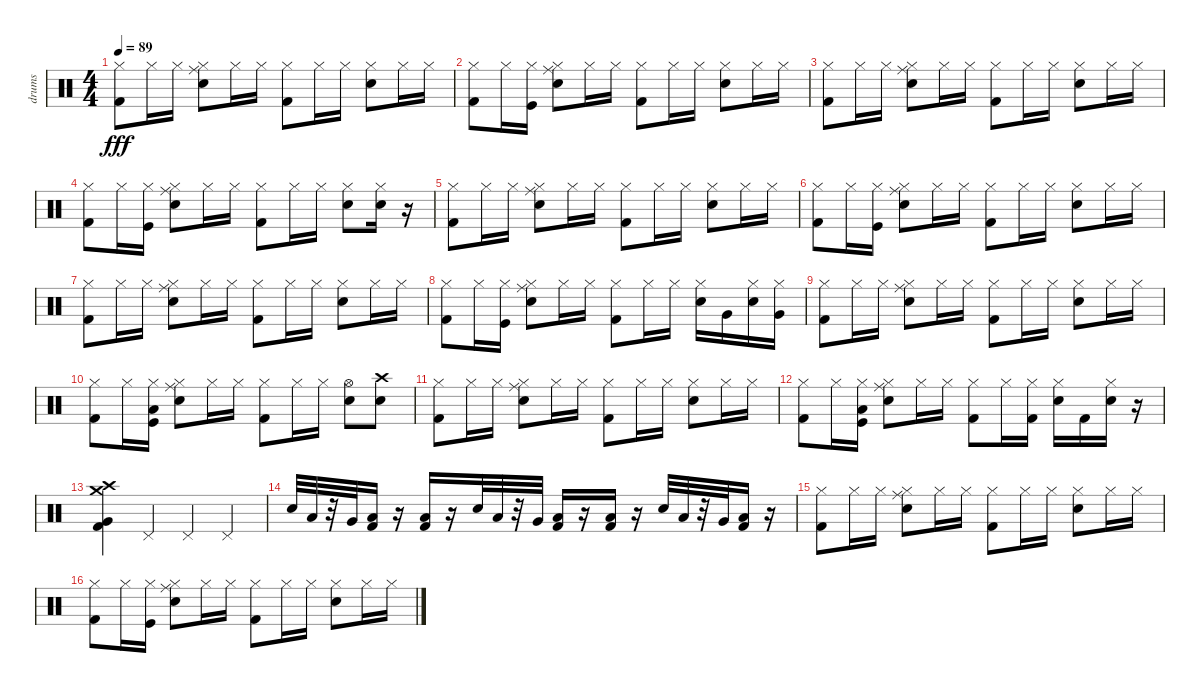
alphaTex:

\track ("drums" "drums") {instrument percussion}
\staff {score}
\articulation defaults
\ts (4 4)
\tempo 89
\clef neutral
\ks c
("Kick (hit) 2" "Hi-Hat (closed)").8{dy fff} "Hi-Hat (closed)".16 "Hi-Hat (closed)".16 ("Hi-Hat (closed)" "Snare (hit) 2" "Ride (middle)").8 "Hi-Hat (closed)".16 "Hi-Hat (closed)".16 ("Kick (hit) 2" "Hi-Hat (closed)").8 "Hi-Hat (closed)".16 "Hi-Hat (closed)".16 ("Snare (hit) 2" "Hi-Hat (closed)").8 "Hi-Hat (closed)".16 "Hi-Hat (closed)".16 |
("Kick (hit) 2" "Hi-Hat (closed)").8 "Hi-Hat (closed)".16 ("Kick (hit)" "Hi-Hat (closed)").16 ("Hi-Hat (closed)" "Snare (hit) 2" "Ride (middle)").8 "Hi-Hat (closed)".16 "Hi-Hat (closed)".16 ("Kick (hit) 2" "Hi-Hat (closed)").8 "Hi-Hat (closed)".16 "Hi-Hat (closed)".16 ("Snare (hit) 2" "Hi-Hat (closed)").8 "Hi-Hat (closed)".16 "Hi-Hat (closed)".16 |
("Kick (hit) 2" "Hi-Hat (closed)").8 "Hi-Hat (closed)".16 "Hi-Hat (closed)".16 ("Hi-Hat (closed)" "Snare (hit) 2" "Ride (middle)").8 "Hi-Hat (closed)".16 "Hi-Hat (closed)".16 ("Kick (hit) 2" "Hi-Hat (closed)").8 "Hi-Hat (closed)".16 "Hi-Hat (closed)".16 ("Snare (hit) 2" "Hi-Hat (closed)").8 "Hi-Hat (closed)".16 "Hi-Hat (closed)".16 |
("Kick (hit) 2" "Hi-Hat (closed)").8 "Hi-Hat (closed)".16 ("Kick (hit)" "Hi-Hat (closed)").16 ("Hi-Hat (closed)" "Snare (hit) 2" "Ride (middle)").8 "Hi-Hat (closed)".16 "Hi-Hat (closed)".16 ("Kick (hit) 2" "Hi-Hat (closed)").8 "Hi-Hat (closed)".16 "Hi-Hat (closed)".16 ("Snare (hit) 2" "Hi-Hat (closed)").8 ("Snare (hit) 2" "Hi-Hat (closed)").16 r.16 |
("Kick (hit) 2" "Hi-Hat (closed)").8 "Hi-Hat (closed)".16 "Hi-Hat (closed)".16 ("Hi-Hat (closed)" "Snare (hit) 2" "Ride (middle)").8 "Hi-Hat (closed)".16 "Hi-Hat (closed)".16 ("Kick (hit) 2" "Hi-Hat (closed)").8 "Hi-Hat (closed)".16 "Hi-Hat (closed)".16 ("Snare (hit) 2" "Hi-Hat (closed)").8 "Hi-Hat (closed)".16 "Hi-Hat (closed)".16 |
("Kick (hit) 2" "Hi-Hat (closed)").8 "Hi-Hat (closed)".16 ("Kick (hit)" "Hi-Hat (closed)").16 ("Hi-Hat (closed)" "Snare (hit) 2" "Ride (middle)").8 "Hi-Hat (closed)".16 "Hi-Hat (closed)".16 ("Kick (hit) 2" "Hi-Hat (closed)").8 "Hi-Hat (closed)".16 "Hi-Hat (closed)".16 ("Snare (hit) 2" "Hi-Hat (closed)").8 "Hi-Hat (closed)".16 "Hi-Hat (closed)".16 |
("Kick (hit) 2" "Hi-Hat (closed)").8 "Hi-Hat (closed)".16 "Hi-Hat (closed)".16 ("Hi-Hat (closed)" "Snare (hit) 2" "Ride (middle)").8 "Hi-Hat (closed)".16 "Hi-Hat (closed)".16 ("Kick (hit) 2" "Hi-Hat (closed)").8 "Hi-Hat (closed)".16 "Hi-Hat (closed)".16 ("Snare (hit) 2" "Hi-Hat (closed)").8 "Hi-Hat (closed)".16 "Hi-Hat (closed)".16 |
("Kick (hit) 2" "Hi-Hat (closed)").8 "Hi-Hat (closed)".16 ("Kick (hit)" "Hi-Hat (closed)").16 ("Hi-Hat (closed)" "Snare (hit) 2" "Ride (middle)").8 "Hi-Hat (closed)".16 "Hi-Hat (closed)".16 ("Kick (hit) 2" "Hi-Hat (closed)").8 "Hi-Hat (closed)".16 "Hi-Hat (closed)".16 ("Snare (hit) 2" "Hi-Hat (closed)").16 "Very Low Tom (hit)".16 ("Snare (hit) 2" "Hi-Hat (closed)").16 ("Very Low Tom (hit)" "Hi-Hat (closed)").16 |
("Kick (hit) 2" "Hi-Hat (closed)").8 "Hi-Hat (closed)".16 "Hi-Hat (closed)".16 ("Hi-Hat (closed)" "Snare (hit) 2" "Ride (middle)").8 "Hi-Hat (closed)".16 "Hi-Hat (closed)".16 ("Kick (hit) 2" "Hi-Hat (closed)").8 "Hi-Hat (closed)".16 "Hi-Hat (closed)".16 ("Snare (hit) 2" "Hi-Hat (closed)").8 "Hi-Hat (closed)".16 "Hi-Hat (closed)".16 |
("Kick (hit) 2" "Hi-Hat (closed)").8 "Hi-Hat (closed)".16 ("Low Floor Tom (hit)" "Kick (hit)" "Hi-Hat (closed)").16 ("Hi-Hat (closed)" "Snare (hit) 2" "Ride (middle)").8 "Hi-Hat (closed)".16 "Hi-Hat (closed)".16 ("Kick (hit) 2" "Hi-Hat (closed)").8 "Hi-Hat (closed)".16 "Hi-Hat (closed)".16 ("Snare (hit) 2" "Hi-Hat (open)").8 ("Snare (hit) 2" "Crash high (hit)").8 |
("Kick (hit) 2" "Hi-Hat (closed)").8 "Hi-Hat (closed)".16 "Hi-Hat (closed)".16 ("Hi-Hat (closed)" "Snare (hit) 2" "Ride (middle)").8 "Hi-Hat (closed)".16 "Hi-Hat (closed)".16 ("Kick (hit) 2" "Hi-Hat (closed)").8 "Hi-Hat (closed)".16 "Hi-Hat (closed)".16 ("Snare (hit) 2" "Hi-Hat (closed)").8 "Hi-Hat (closed)".16 "Hi-Hat (closed)".16 |
("Kick (hit) 2" "Hi-Hat (closed)").8 "Hi-Hat (closed)".16 ("Low Floor Tom (hit)" "Kick (hit)" "Hi-Hat (closed)").16 ("Hi-Hat (closed)" "Snare (hit) 2" "Ride (middle)").8 "Hi-Hat (closed)".16 "Hi-Hat (closed)".16 ("Kick (hit) 2" "Hi-Hat (closed)").8 "Hi-Hat (closed)".16 ("Kick (hit) 2" "Hi-Hat (closed)").16 ("Snare (hit) 2" "Hi-Hat (closed)").16 "Kick (hit) 2".16 ("Snare (hit) 2" "Hi-Hat (closed)").16 r.16 |
("Very Low Tom (hit)" "Crash medium (hit)" "Crash high (hit)" "Kick (hit) 2").4 "Pedal Hi-Hat (hit)".4 "Pedal Hi-Hat (hit)".4 "Pedal Hi-Hat (hit)".4 |
"Snare (hit) 2".32 "Low Tom (hit)".32 r.32 "Very Low Tom (hit)".32 ("Kick (hit) 2" "Low Floor Tom (hit)").16 r.16 ("Low Floor Tom (hit)" "Kick (hit) 2").16 r.16 "Snare (hit) 2".32 "Low Tom (hit)".32 r.32 "Very Low Tom (hit)".32 ("Kick (hit) 2" "Low Floor Tom (hit)").16 r.16 ("Kick (hit) 2" "Low Floor Tom (hit)").16 r.16 "Snare (hit) 2".32 "Low Tom (hit)".32 r.32 "Very Low Tom (hit)".32 ("Low Floor Tom (hit)" "Kick (hit) 2").16 r.16 |
("Kick (hit) 2" "Hi-Hat (closed)").8 "Hi-Hat (closed)".16 "Hi-Hat (closed)".16 ("Hi-Hat (closed)" "Snare (hit) 2" "Ride (middle)").8 "Hi-Hat (closed)".16 "Hi-Hat (closed)".16 ("Kick (hit) 2" "Hi-Hat (closed)").8 "Hi-Hat (closed)".16 "Hi-Hat (closed)".16 ("Snare (hit) 2" "Hi-Hat (closed)").8 "Hi-Hat (closed)".16 "Hi-Hat (closed)".16 |
("Kick (hit) 2" "Hi-Hat (closed)").8 "Hi-Hat (closed)".16 ("Kick (hit)" "Hi-Hat (closed)").16 ("Hi-Hat (closed)" "Snare (hit) 2" "Ride (middle)").8 "Hi-Hat (closed)".16 "Hi-Hat (closed)".16 ("Kick (hit) 2" "Hi-Hat (closed)").8 "Hi-Hat (closed)".16 "Hi-Hat (closed)".16 ("Snare (hit) 2" "Hi-Hat (closed)").8 "Hi-Hat (closed)".16 "Hi-Hat (closed)".16
